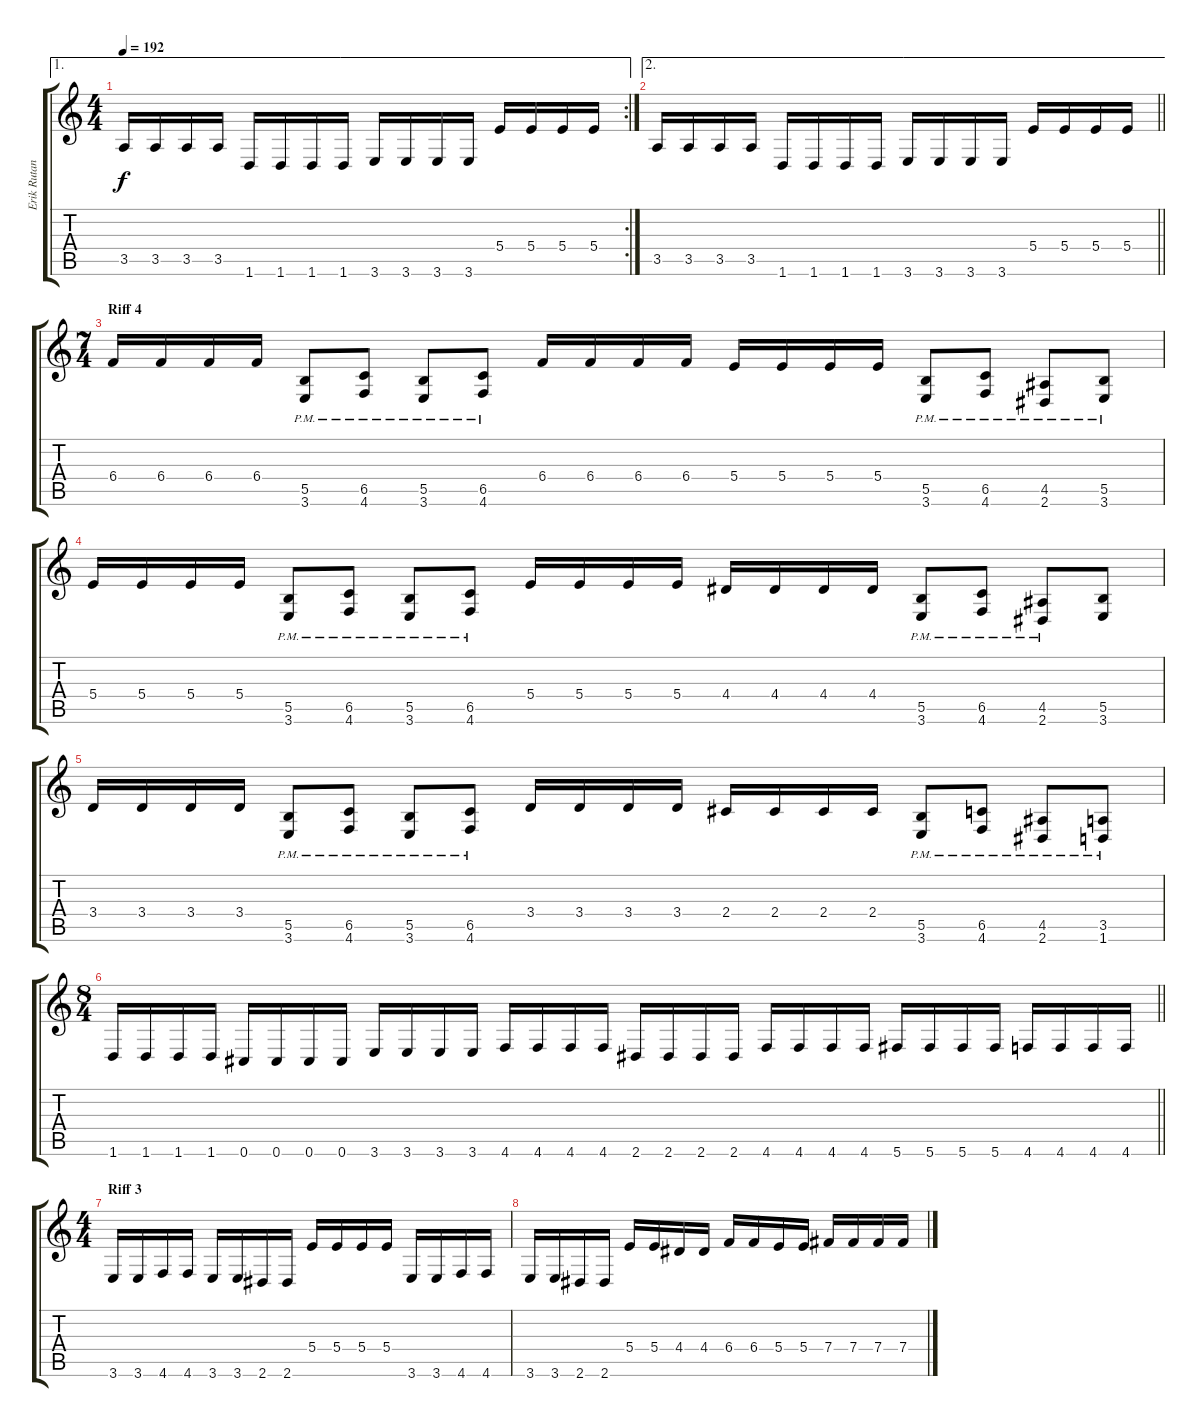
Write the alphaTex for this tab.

\track ("Erik Rutan" "Erik Rutan") {instrument distortionguitar}
\staff {score tabs}
\tuning (Db4 Ab3 E3 B2 Gb2 Db2) {hide}
\ae 1
\rc 2
\ts (4 4)
\tempo 192
\clef g2
\ks c
3.5.16{dy f} 3.5.16 3.5.16 3.5.16 1.6.16 1.6.16 1.6.16 1.6.16 3.6.16 3.6.16 3.6.16 3.6.16 5.4.16 5.4.16 5.4.16 5.4.16 |
\ae 2
\barLineRight lightlight
3.5.16 3.5.16 3.5.16 3.5.16 1.6.16 1.6.16 1.6.16 1.6.16 3.6.16 3.6.16 3.6.16 3.6.16 5.4.16 5.4.16 5.4.16 5.4.16 |
\ts (7 4)
\section ("" "Riff 4")
6.4.16 6.4.16 6.4.16 6.4.16 (5.5{pm} 3.6{pm}).8 (6.5{pm} 4.6{pm}).8 (5.5{pm} 3.6{pm}).8 (6.5{pm} 4.6{pm}).8 6.4.16 6.4.16 6.4.16 6.4.16 5.4.16 5.4.16 5.4.16 5.4.16 (5.5{pm} 3.6{pm}).8 (6.5{pm} 4.6{pm}).8 (4.5{pm} 2.6{pm}).8 (5.5{pm} 3.6{pm}).8 |
5.4.16 5.4.16 5.4.16 5.4.16 (5.5{pm} 3.6{pm}).8 (6.5{pm} 4.6{pm}).8 (5.5{pm} 3.6{pm}).8 (6.5{pm} 4.6{pm}).8 5.4.16 5.4.16 5.4.16 5.4.16 4.4.16 4.4.16 4.4.16 4.4.16 (5.5{pm} 3.6{pm}).8 (6.5{pm} 4.6{pm}).8 (4.5{pm} 2.6{pm}).8 (5.5 3.6).8 |
3.4.16 3.4.16 3.4.16 3.4.16 (5.5{pm} 3.6{pm}).8 (6.5{pm} 4.6{pm}).8 (5.5{pm} 3.6{pm}).8 (6.5{pm} 4.6{pm}).8 3.4.16 3.4.16 3.4.16 3.4.16 2.4.16 2.4.16 2.4.16 2.4.16 (5.5{pm} 3.6{pm}).8 (6.5{pm} 4.6{pm}).8 (4.5{pm} 2.6{pm}).8 (3.5{pm} 1.6{pm}).8 |
\ts (8 4)
\barLineRight lightlight
1.6.16 1.6.16 1.6.16 1.6.16 0.6.16 0.6.16 0.6.16 0.6.16 3.6.16 3.6.16 3.6.16 3.6.16 4.6.16 4.6.16 4.6.16 4.6.16 2.6.16 2.6.16 2.6.16 2.6.16 4.6.16 4.6.16 4.6.16 4.6.16 5.6.16 5.6.16 5.6.16 5.6.16 4.6.16 4.6.16 4.6.16 4.6.16 |
\ts (4 4)
\section ("" "Riff 3")
3.6.16 3.6.16 4.6.16 4.6.16 3.6.16 3.6.16 2.6.16 2.6.16 5.4.16 5.4.16 5.4.16 5.4.16 3.6.16 3.6.16 4.6.16 4.6.16 |
3.6.16 3.6.16 2.6.16 2.6.16 5.4.16 5.4.16 4.4.16 4.4.16 6.4.16 6.4.16 5.4.16 5.4.16 7.4.16 7.4.16 7.4.16 7.4.16
